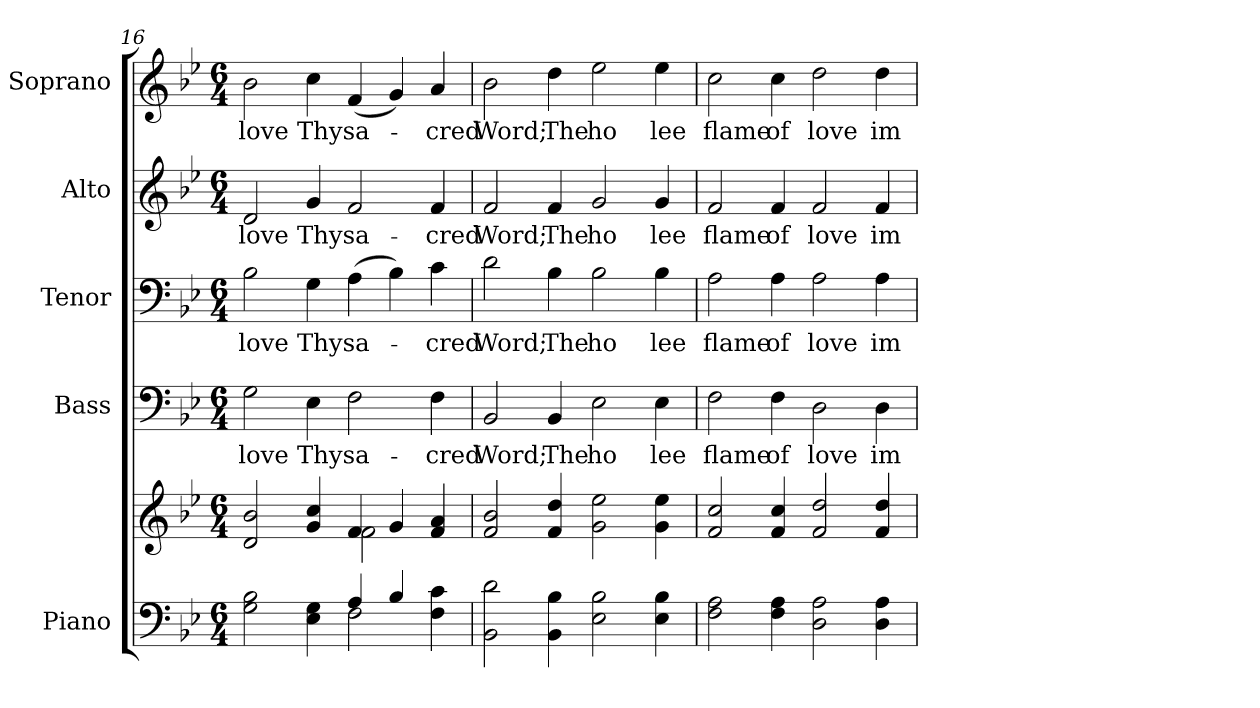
**kern	**kern	**kern	**text	**kern	**text	**kern	**text	**kern	**text
*part5	*part5	*part4	*part4	*part3	*part3	*part2	*part2	*part1	*part1
*staff6	*staff5	*staff4	*staff4	*staff3	*staff3	*staff2	*staff2	*staff1	*staff1
*I"Piano	*	*I"Bass	*	*I"Tenor	*	*I"Alto	*	*I"Soprano	*
*I'Pno.	*	*I'B.	*	*I'T.	*	*I'A.	*	*I'S.	*
!!LO:PB:g=z
*clefF4	*clefG2	*clefF4	*	*clefF4	*	*clefG2	*	*clefG2	*
*k[b-e-]	*k[b-e-]	*k[b-e-]	*	*k[b-e-]	*	*k[b-e-]	*	*k[b-e-]	*
*B-:	*B-:	*B-:	*	*B-:	*	*B-:	*	*B-:	*
*M6/4	*M6/4	*M6/4	*	*M6/4	*	*M6/4	*	*M6/4	*
=16	=16	=16	=16	=16	=16	=16	=16	=16	=16
*^	*^	*	*	*	*	*	*	*	*
!	!	!	!	!	!LO:LY:b:color=#000000	!	!	!	!	!	!
!	!	!	!	!	!	!	!LO:LY:b:color=#000000	!	!	!	!
!	!	!	!	!	!	!	!	!	!LO:LY:b:color=#000000	!	!
!	!	!	!	!	!	!	!	!	!	!	!LO:LY:b:color=#000000
2Gi\ 2B-i	2.ryy	2di/ 2b-i	2.ryy	2Gi\	love	2B-i\	love	2di/	love	2b-i\	love
!	!	!	!	!	!LO:LY:b:color=#000000	!	!	!	!	!	!
!	!	!	!	!	!	!	!LO:LY:b:color=#000000	!	!	!	!
!	!	!	!	!	!	!	!	!	!LO:LY:b:color=#000000	!	!
!	!	!	!	!	!	!	!	!	!	!	!LO:LY:b:color=#000000
4E-i\ 4Gi	.	4gi/ 4cci	.	4E-i\	Thy	4Gi\	Thy	4gi/	Thy	4cci\	Thy
!	!	!	!	!	!LO:LY:b:color=#000000	!	!	!	!	!	!
!	!	!	!	!	!	!	!LO:LY:b:color=#000000	!	!	!	!
!	!	!	!	!	!	!	!	!	!LO:LY:b:color=#000000	!	!
!	!	!	!	!	!	!	!	!	!	!	!LO:LY:b:color=#000000
4Ai/	2Fi\	4fi/	2fi\	2Fi\	sa-	(4Ai\	sa-	2fi/	sa-	(4fi/	sa-
4B-i/	.	4gi/	.	.	.	4B-i\)	.	.	.	4gi/)	.
!	!	!	!	!	!LO:LY:b:color=#000000	!	!	!	!	!	!
!	!	!	!	!	!	!	!LO:LY:b:color=#000000	!	!	!	!
!	!	!	!	!	!	!	!	!	!LO:LY:b:color=#000000	!	!
!	!	!	!	!	!	!	!	!	!	!	!LO:LY:b:color=#000000
4Fi\ 4ci	4ryy	4fi/ 4ai	4ryy	4Fi\	-cred	4ci\	-cred	4fi/	-cred	4ai/	-cred
*v	*v	*	*	*	*	*	*	*	*	*	*
*	*v	*v	*	*	*	*	*	*	*	*
=17	=17	=17	=17	=17	=17	=17	=17	=17	=17
*^	*^	*	*	*	*	*	*	*	*
!	!	!	!	!	!LO:LY:b:color=#000000	!	!	!	!	!	!
*v	*v	*	*	*	*	*	*	*	*	*	*
*	*v	*v	*	*	*	*	*	*	*	*
*^	*^	*	*	*	*	*	*	*	*
!	!	!	!	!	!	!	!LO:LY:b:color=#000000	!	!	!	!
*v	*v	*	*	*	*	*	*	*	*	*	*
*	*v	*v	*	*	*	*	*	*	*	*
*^	*^	*	*	*	*	*	*	*	*
!	!	!	!	!	!	!	!	!	!LO:LY:b:color=#000000	!	!
*v	*v	*	*	*	*	*	*	*	*	*	*
*	*v	*v	*	*	*	*	*	*	*	*
*^	*^	*	*	*	*	*	*	*	*
!	!	!	!	!	!	!	!	!	!	!	!LO:LY:b:color=#000000
*v	*v	*	*	*	*	*	*	*	*	*	*
*	*v	*v	*	*	*	*	*	*	*	*
2BB-i\ 2di	2fi/ 2b-i	2BB-i/	Word;	2di\	Word;	2fi/	Word;	2b-i\	Word;
!	!	!	!LO:LY:b:color=#000000	!	!	!	!	!	!
!	!	!	!	!	!LO:LY:b:color=#000000	!	!	!	!
!	!	!	!	!	!	!	!LO:LY:b:color=#000000	!	!
!	!	!	!	!	!	!	!	!	!LO:LY:b:color=#000000
4BB-i\ 4B-i	4fi/ 4ddi	4BB-i/	The	4B-i\	The	4fi/	The	4ddi\	The
!	!	!	!LO:LY:b:color=#000000	!	!	!	!	!	!
!	!	!	!	!	!LO:LY:b:color=#000000	!	!	!	!
!	!	!	!	!	!	!	!LO:LY:b:color=#000000	!	!
!	!	!	!	!	!	!	!	!	!LO:LY:b:color=#000000
2E-i\ 2B-i	2gi\ 2ee-i	2E-i\	ho	2B-i\	ho	2gi/	ho	2ee-i\	ho
!	!	!	!LO:LY:b:color=#000000	!	!	!	!	!	!
!	!	!	!	!	!LO:LY:b:color=#000000	!	!	!	!
!	!	!	!	!	!	!	!LO:LY:b:color=#000000	!	!
!	!	!	!	!	!	!	!	!	!LO:LY:b:color=#000000
4E-i\ 4B-i	4gi\ 4ee-i	4E-i\	lee	4B-i\	lee	4gi/	lee	4ee-i\	lee
!!LO:PB:g=z
=18	=18	=18	=18	=18	=18	=18	=18	=18	=18
!	!	!	!LO:LY:b:color=#000000	!	!	!	!	!	!
!	!	!	!	!	!LO:LY:b:color=#000000	!	!	!	!
!	!	!	!	!	!	!	!LO:LY:b:color=#000000	!	!
!	!	!	!	!	!	!	!	!	!LO:LY:b:color=#000000
2Fi\ 2Ai	2fi/ 2cci	2Fi\	flame	2Ai\	flame	2fi/	flame	2cci\	flame
!	!	!	!LO:LY:b:color=#000000	!	!	!	!	!	!
!	!	!	!	!	!LO:LY:b:color=#000000	!	!	!	!
!	!	!	!	!	!	!	!LO:LY:b:color=#000000	!	!
!	!	!	!	!	!	!	!	!	!LO:LY:b:color=#000000
4Fi\ 4Ai	4fi/ 4cci	4Fi\	of	4Ai\	of	4fi/	of	4cci\	of
!	!	!	!LO:LY:b:color=#000000	!	!	!	!	!	!
!	!	!	!	!	!LO:LY:b:color=#000000	!	!	!	!
!	!	!	!	!	!	!	!LO:LY:b:color=#000000	!	!
!	!	!	!	!	!	!	!	!	!LO:LY:b:color=#000000
2Di\ 2Ai	2fi/ 2ddi	2Di\	love	2Ai\	love	2fi/	love	2ddi\	love
!	!	!	!LO:LY:b:color=#000000	!	!	!	!	!	!
!	!	!	!	!	!LO:LY:b:color=#000000	!	!	!	!
!	!	!	!	!	!	!	!LO:LY:b:color=#000000	!	!
!	!	!	!	!	!	!	!	!	!LO:LY:b:color=#000000
4Di\ 4Ai	4fi/ 4ddi	4Di\	im-	4Ai\	im-	4fi/	im-	4ddi\	im-
=	=	=	=	=	=	=	=	=	=
*-	*-	*-	*-	*-	*-	*-	*-	*-	*-
